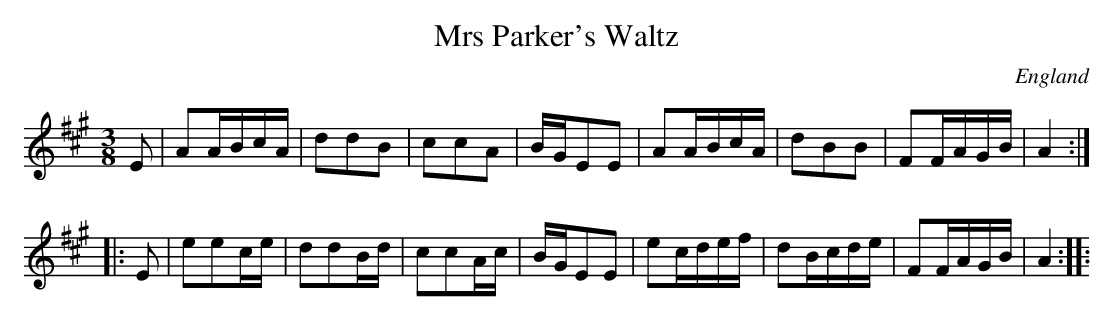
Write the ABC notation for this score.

X:1
T:Mrs Parker's Waltz
L:1/16
M:3/8
O:England
K:A
E2|\
A2ABcA | d2d2B2 | c2c2A2 | BGE2E2 |\
A2ABcA | d2B2B2 | F2FAGB | A4 ::
E2 |\
e2e2ce | d2d2Bd | c2c2Ac | BGE2E2 |\
e2cdef | d2Bcde | F2FAGB | A4 ::
